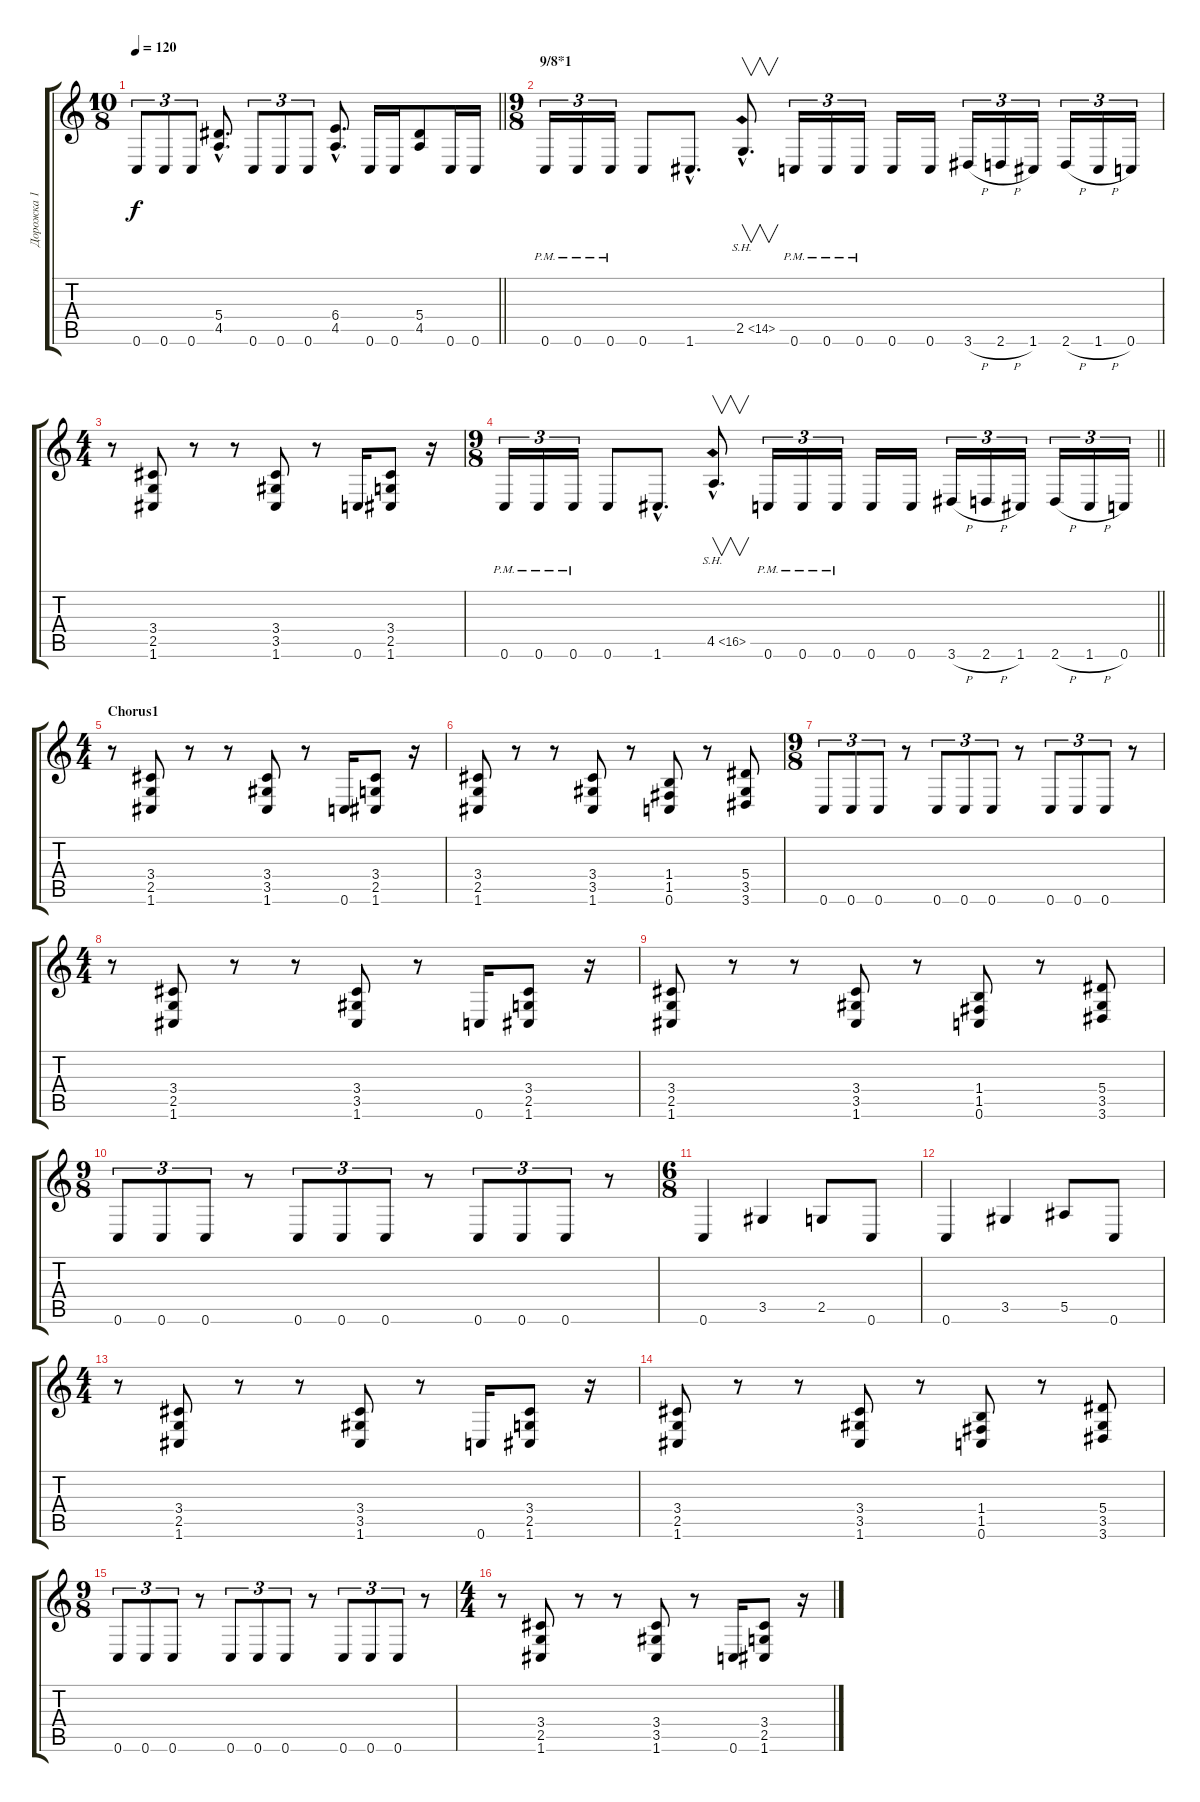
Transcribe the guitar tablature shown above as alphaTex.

\track ("Дорожка 1" "Дорожка 1") {instrument distortionguitar}
\staff {score tabs}
\tuning (C4 G3 Eb3 Bb2 F2 C2) {hide}
\ts (10 8)
\tempo 120
\clef g2
\barLineRight lightlight
\ks c
0.6.8{tu (3 2) dy f} 0.6.8{tu (3 2)} 0.6.8{tu (3 2)} (5.4{hac} 4.5{hac}).8{d} 0.6.8{tu (3 2)} 0.6.8{tu (3 2)} 0.6.8{tu (3 2)} (6.4{hac} 4.5{hac}).8{d} 0.6.16 0.6.16 (5.4 4.5).8 0.6.16 0.6.16 |
\ts (9 8)
\section ("" "9/8*1")
0.6{pm}.16{tu (3 2)} 0.6{pm}.16{tu (3 2)} 0.6{pm}.16{tu (3 2)} 0.6.8 1.6{hac}.8{d} 2.5{sh 12 hac}.8{v d} 0.6{pm}.16{tu (3 2)} 0.6{pm}.16{tu (3 2)} 0.6{pm}.16{tu (3 2)} 0.6.16 0.6.16 3.6{h}.16{tu (3 2)} 2.6{h}.16{tu (3 2)} 1.6.16{tu (3 2)} 2.6{h}.16{tu (3 2)} 1.6{h}.16{tu (3 2)} 0.6.16{tu (3 2)} |
\ts (4 4)
r.8 (3.4 2.5 1.6).8 r.8 r.8 (3.4 3.5 1.6).8 r.8 0.6.16 (3.4 2.5 1.6).8 r.16 |
\ts (9 8)
\barLineRight lightlight
0.6{pm}.16{tu (3 2)} 0.6{pm}.16{tu (3 2)} 0.6{pm}.16{tu (3 2)} 0.6.8 1.6{hac}.8{d} 4.5{sh 12 hac}.8{v d} 0.6{pm}.16{tu (3 2)} 0.6{pm}.16{tu (3 2)} 0.6{pm}.16{tu (3 2)} 0.6.16 0.6.16 3.6{h}.16{tu (3 2)} 2.6{h}.16{tu (3 2)} 1.6.16{tu (3 2)} 2.6{h}.16{tu (3 2)} 1.6{h}.16{tu (3 2)} 0.6.16{tu (3 2)} |
\ts (4 4)
\section ("" "Chorus1")
r.8 (3.4 2.5 1.6).8 r.8 r.8 (3.4 3.5 1.6).8 r.8 0.6.16 (3.4 2.5 1.6).8 r.16 |
(3.4 2.5 1.6).8 r.8 r.8 (3.4 3.5 1.6).8 r.8 (1.4 1.5 0.6).8 r.8 (5.4 3.5 3.6).8 |
\ts (9 8)
0.6.8{tu (3 2)} 0.6.8{tu (3 2)} 0.6.8{tu (3 2)} r.8 0.6.8{tu (3 2)} 0.6.8{tu (3 2)} 0.6.8{tu (3 2)} r.8 0.6.8{tu (3 2)} 0.6.8{tu (3 2)} 0.6.8{tu (3 2)} r.8 |
\ts (4 4)
r.8 (3.4 2.5 1.6).8 r.8 r.8 (3.4 3.5 1.6).8 r.8 0.6.16 (3.4 2.5 1.6).8 r.16 |
(3.4 2.5 1.6).8 r.8 r.8 (3.4 3.5 1.6).8 r.8 (1.4 1.5 0.6).8 r.8 (5.4 3.5 3.6).8 |
\ts (9 8)
0.6.8{tu (3 2)} 0.6.8{tu (3 2)} 0.6.8{tu (3 2)} r.8 0.6.8{tu (3 2)} 0.6.8{tu (3 2)} 0.6.8{tu (3 2)} r.8 0.6.8{tu (3 2)} 0.6.8{tu (3 2)} 0.6.8{tu (3 2)} r.8 |
\ts (6 8)
0.6.4 3.5.4 2.5.8 0.6.8 |
0.6.4 3.5.4 5.5.8 0.6.8 |
\ts (4 4)
r.8 (3.4 2.5 1.6).8 r.8 r.8 (3.4 3.5 1.6).8 r.8 0.6.16 (3.4 2.5 1.6).8 r.16 |
(3.4 2.5 1.6).8 r.8 r.8 (3.4 3.5 1.6).8 r.8 (1.4 1.5 0.6).8 r.8 (5.4 3.5 3.6).8 |
\ts (9 8)
0.6.8{tu (3 2)} 0.6.8{tu (3 2)} 0.6.8{tu (3 2)} r.8 0.6.8{tu (3 2)} 0.6.8{tu (3 2)} 0.6.8{tu (3 2)} r.8 0.6.8{tu (3 2)} 0.6.8{tu (3 2)} 0.6.8{tu (3 2)} r.8 |
\ts (4 4)
r.8 (3.4 2.5 1.6).8 r.8 r.8 (3.4 3.5 1.6).8 r.8 0.6.16 (3.4 2.5 1.6).8 r.16
